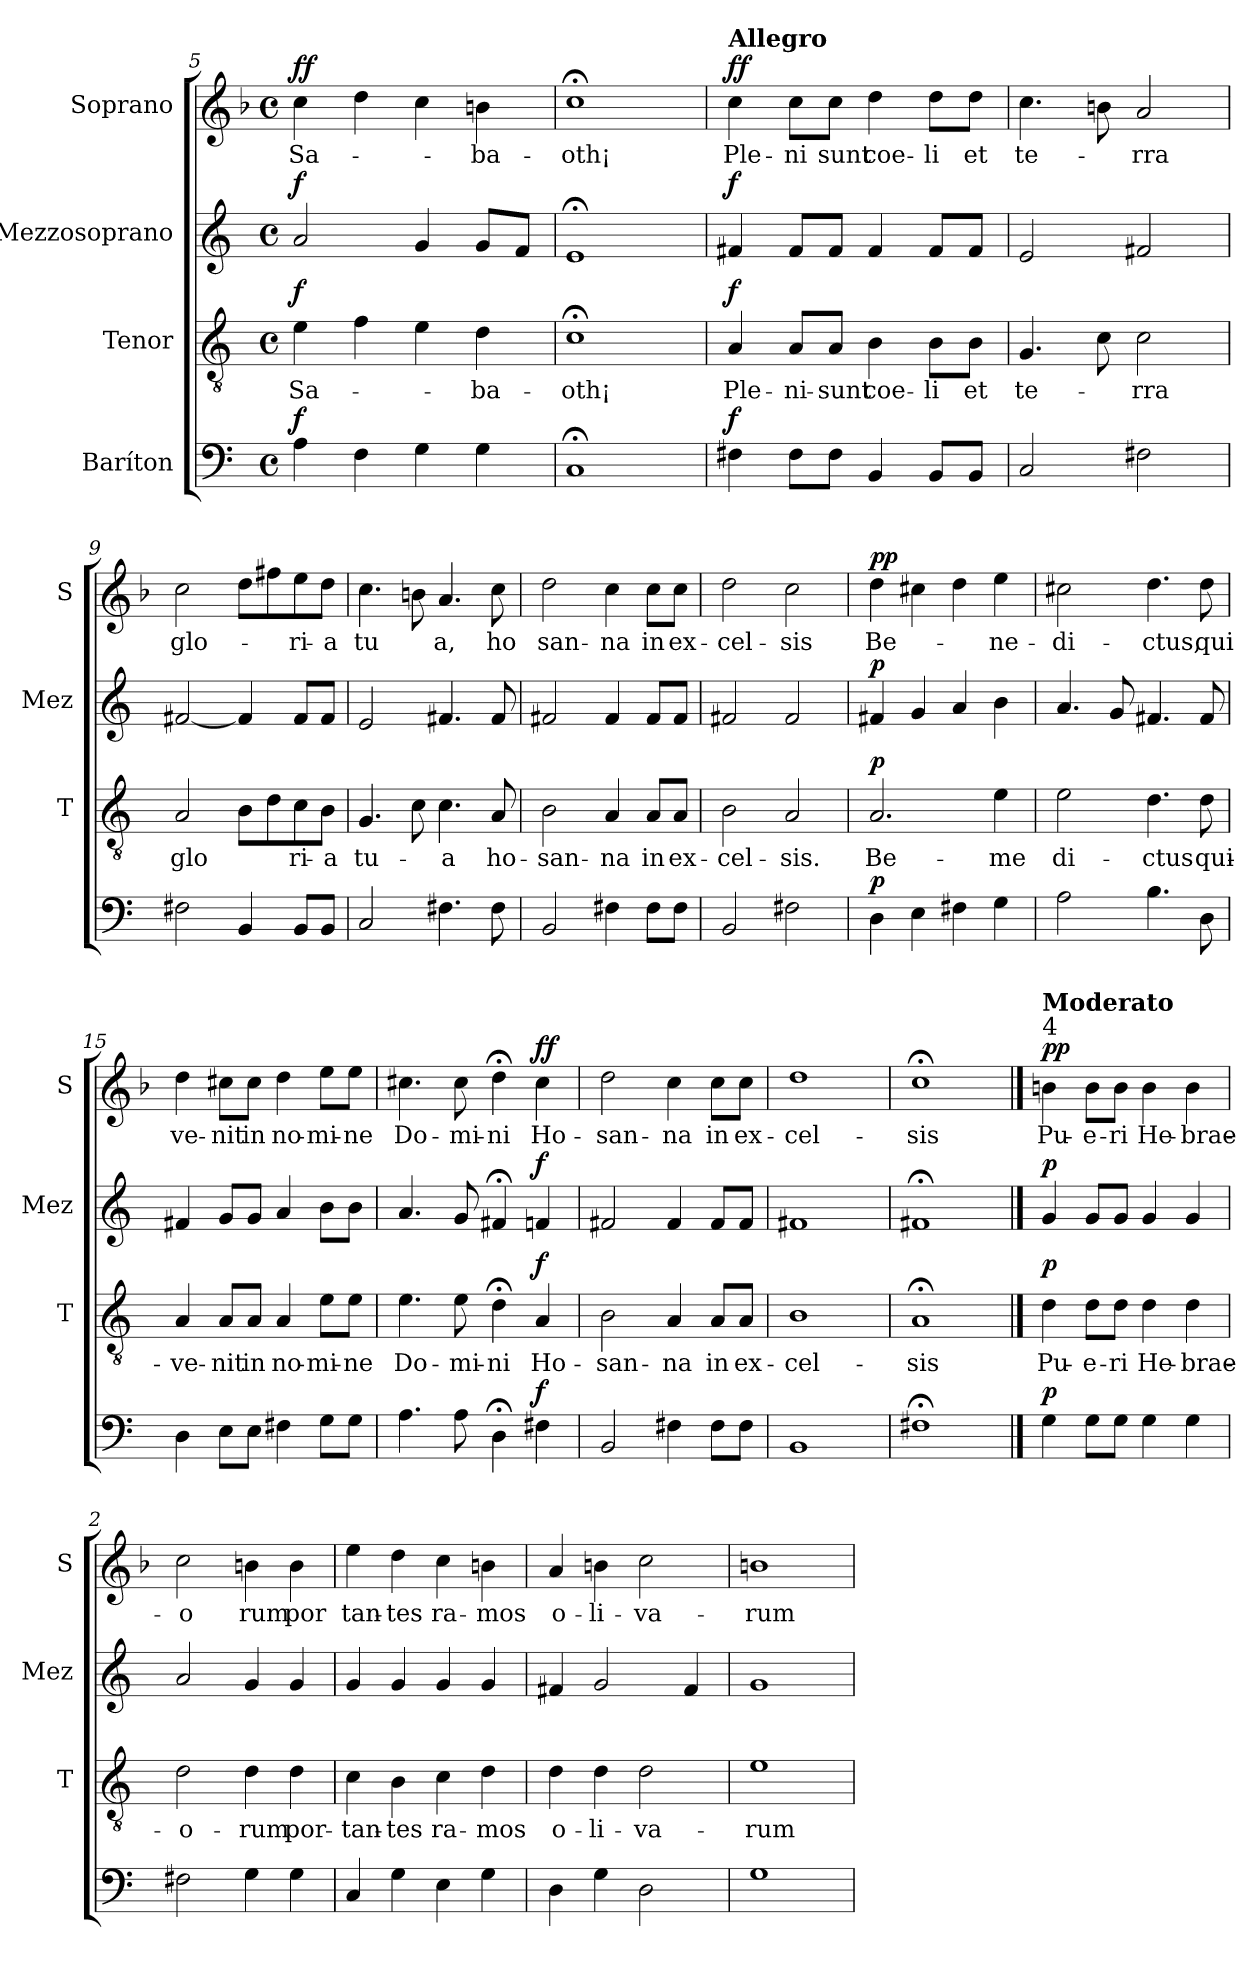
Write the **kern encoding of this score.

**kern	**dynam	**kern	**text	**dynam	**kern	**dynam	**kern	**text	**dynam
*part4	*part4	*part3	*part3	*part3	*part2	*part2	*part1	*part1	*part1
*staff4	*staff4	*staff3	*staff3	*staff3	*staff2	*staff2	*staff1	*staff1	*staff1
*I"Baríton	*	*I"Tenor	*	*	*I"Mezzosoprano	*	*I"Soprano	*	*
*	*	*I'T	*	*	*I'Mez	*	*I'S	*	*
*clefF4	*	*clefGv2	*	*	*clefG2	*	*clefG2	*	*
*k[]	*	*k[]	*	*	*k[]	*	*k[b-]	*	*
*M4/4	*	*M4/4	*	*	*M4/4	*	*M4/4	*	*
*met(c)	*	*met(c)	*	*	*met(c)	*	*met(c)	*	*
=5	=5	=5	=5	=5	=5	=5	=5	=5	=5
!	!LO:DY:a	!	!LO:LY:b	!LO:DY:a	!	!LO:DY:a	!	!LO:LY:b	!LO:DY:a
!	!	!	!	!	!	!	!	!	!LO:DY:n=1:a
4A\	f	4e\	Sa-	f	2a/	f	4cc\	Sa-	f f
4F\	.	4f\	.	.	.	.	4dd\	.	.
4G\	.	4e\	.	.	4g/	.	4cc\	.	.
!	!	!	!LO:LY:b	!	!	!	!	!LO:LY:b	!
4G\	.	4d\	-ba-	.	8g/L	.	4bn\	-ba-	.
.	.	.	.	.	8f/J	.	.	.	.
=6	=6	=6	=6	=6	=6	=6	=6	=6	=6
!	!	!	!LO:LY:b	!	!	!	!	!LO:LY:b	!
1C;<	.	1c;<	-oth¡	.	1e;<	.	1cc;<	-oth¡	.
=7	=7	=7	=7	=7	=7	=7	=7	=7	=7
!	!	!	!	!	!	!	!LO:TX:a:B:t=Allegro	!	!
!	!LO:DY:a	!	!LO:LY:b	!LO:DY:a	!	!LO:DY:a	!	!LO:LY:b	!LO:DY:a
!	!	!	!	!	!	!	!	!	!LO:DY:n=1:a
4F#X\	f	4A/	Ple-	f	4f#X/	f	4cc\	Ple-	f f
!	!	!	!LO:LY:b	!	!	!	!	!LO:LY:b	!
8F#\L	.	8A/L	-ni-	.	8f#/L	.	8cc\L	-ni	.
!	!	!	!LO:LY:b	!	!	!	!	!LO:LY:b	!
8F#\J	.	8A/J	-sunt	.	8f#/J	.	8cc\J	sunt	.
!	!	!	!LO:LY:b	!	!	!	!	!LO:LY:b	!
4BB/	.	4B\	coe-	.	4f#/	.	4dd\	coe-	.
!	!	!	!LO:LY:b	!	!	!	!	!LO:LY:b	!
8BB/L	.	8B\L	-li	.	8f#/L	.	8dd\L	-li	.
!	!	!	!LO:LY:b	!	!	!	!	!LO:LY:b	!
8BB/J	.	8B\J	et	.	8f#/J	.	8dd\J	et	.
!!LO:LB:g=z
=8	=8	=8	=8	=8	=8	=8	=8	=8	=8
!	!	!	!LO:LY:b	!	!	!	!	!LO:LY:b	!
2C/	.	4.G/	te-	.	2e/	.	4.cc\	te-	.
.	.	8c\	.	.	.	.	8bn\	.	.
!	!	!	!LO:LY:b	!	!	!	!	!LO:LY:b	!
2F#X\	.	2c\	-rra	.	2f#X/	.	2a/	-rra	.
=9	=9	=9	=9	=9	=9	=9	=9	=9	=9
!	!	!	!LO:LY:b	!	!	!	!	!LO:LY:b	!
2F#X\	.	2A/	glo	.	[2f#X/	.	2cc\	glo-	.
4BB/	.	8B\L	.	.	4f#/]	.	8dd\L	.	.
.	.	8d\	.	.	.	.	8ff#X\	.	.
!	!	!	!LO:LY:b	!	!	!	!	!LO:LY:b	!
8BB/L	.	8c\	ri-	.	8f#/L	.	8ee\	-ri-	.
!	!	!	!LO:LY:b	!	!	!	!	!LO:LY:b	!
8BB/J	.	8B\J	-a	.	8f#/J	.	8dd\J	-a	.
=10	=10	=10	=10	=10	=10	=10	=10	=10	=10
!	!	!	!LO:LY:b	!	!	!	!	!LO:LY:b	!
2C/	.	4.G/	tu-	.	2e/	.	4.cc\	tu	.
.	.	8c\	.	.	.	.	8bn\	.	.
!	!	!	!LO:LY:b	!	!	!	!	!LO:LY:b	!
4.F#X\	.	4.c\	-a	.	4.f#X/	.	4.a/	a,	.
!	!	!	!LO:LY:b	!	!	!	!	!LO:LY:b	!
8F#\	.	8A/	ho-	.	8f#/	.	8cc\	ho	.
=11	=11	=11	=11	=11	=11	=11	=11	=11	=11
!	!	!	!LO:LY:b	!	!	!	!	!LO:LY:b	!
2BB/	.	2B\	-san-	.	2f#X/	.	2dd\	san-	.
!	!	!	!LO:LY:b	!	!	!	!	!LO:LY:b	!
4F#X\	.	4A/	-na	.	4f#/	.	4cc\	-na	.
!	!	!	!LO:LY:b	!	!	!	!	!LO:LY:b	!
8F#\L	.	8A/L	in	.	8f#/L	.	8cc\L	in	.
!	!	!	!LO:LY:b	!	!	!	!	!LO:LY:b	!
8F#\J	.	8A/J	ex-	.	8f#/J	.	8cc\J	ex-	.
=12	=12	=12	=12	=12	=12	=12	=12	=12	=12
!	!	!	!LO:LY:b	!	!	!	!	!LO:LY:b	!
2BB/	.	2B\	-cel-	.	2f#X/	.	2dd\	-cel-	.
!	!	!	!LO:LY:b	!	!	!	!	!LO:LY:b	!
2F#X\	.	2A/	-sis.	.	2f#/	.	2cc\	-sis	.
=13	=13	=13	=13	=13	=13	=13	=13	=13	=13
!	!LO:DY:a	!	!LO:LY:b	!LO:DY:a	!	!LO:DY:a	!	!LO:LY:b	!LO:DY:a
!	!	!	!	!	!	!	!	!	!LO:DY:n=1:a
4D\	p	2.A/	Be-	p	4f#X/	p	4dd\	Be-	p p
4E\	.	.	.	.	4g/	.	4cc#X\	.	.
4F#X\	.	.	.	.	4a/	.	4dd\	.	.
!	!	!	!LO:LY:b	!	!	!	!	!LO:LY:b	!
4G\	.	4e\	-me	.	4b\	.	4ee\	-ne-	.
!!LO:PB:g=z
=14	=14	=14	=14	=14	=14	=14	=14	=14	=14
!	!	!	!LO:LY:b	!	!	!	!	!LO:LY:b	!
2A\	.	2e\	di-	.	4.a/	.	2cc#X\	-di-	.
.	.	.	.	.	8g/	.	.	.	.
!	!	!	!LO:LY:b	!	!	!	!	!LO:LY:b	!
4.B\	.	4.d\	-ctus	.	4.f#X/	.	4.dd\	-ctus,	.
!	!	!	!LO:LY:b	!	!	!	!	!LO:LY:b	!
8D\	.	8d\	qui-	.	8f#/	.	8dd\	qui	.
=15	=15	=15	=15	=15	=15	=15	=15	=15	=15
!	!	!	!LO:LY:b	!	!	!	!	!LO:LY:b	!
4D\	.	4A/	-ve-	.	4f#X/	.	4dd\	ve-	.
!	!	!	!LO:LY:b	!	!	!	!	!LO:LY:b	!
8E\L	.	8A/L	-nit	.	8g/L	.	8cc#X\L	-nit	.
!	!	!	!LO:LY:b	!	!	!	!	!LO:LY:b	!
8E\J	.	8A/J	in	.	8g/J	.	8cc#\J	in	.
!	!	!	!LO:LY:b	!	!	!	!	!LO:LY:b	!
4F#X\	.	4A/	no-	.	4a/	.	4dd\	no-	.
!	!	!	!LO:LY:b	!	!	!	!	!LO:LY:b	!
8G\L	.	8e\L	-mi-	.	8b\L	.	8ee\L	-mi-	.
!	!	!	!LO:LY:b	!	!	!	!	!LO:LY:b	!
8G\J	.	8e\J	-ne	.	8b\J	.	8ee\J	-ne	.
=16	=16	=16	=16	=16	=16	=16	=16	=16	=16
!	!	!	!LO:LY:b	!	!	!	!	!LO:LY:b	!
4.A\	.	4.e\	Do-	.	4.a/	.	4.cc#X\	Do-	.
!	!	!	!LO:LY:b	!	!	!	!	!LO:LY:b	!
8A\	.	8e\	-mi-	.	8g/	.	8cc#\	-mi-	.
!	!	!	!LO:LY:b	!	!	!	!	!LO:LY:b	!
4D;<\	.	4d;<\	-ni	.	4f#X;</	.	4dd;<\	-ni	.
!	!LO:DY:a	!	!LO:LY:b	!LO:DY:a	!	!LO:DY:a	!	!LO:LY:b	!LO:DY:a
!	!	!	!	!	!	!	!	!	!LO:DY:n=1:a
4F#X\	f	4A/	Ho-	f	4fn/	f	4cc#\	Ho-	f f
=17	=17	=17	=17	=17	=17	=17	=17	=17	=17
!	!	!	!LO:LY:b	!	!	!	!	!LO:LY:b	!
2BB/	.	2B\	-san-	.	2f#X/	.	2dd\	-san-	.
!	!	!	!LO:LY:b	!	!	!	!	!LO:LY:b	!
4F#X\	.	4A/	-na	.	4f#/	.	4cc\	-na	.
!	!	!	!LO:LY:b	!	!	!	!	!LO:LY:b	!
8F#\L	.	8A/L	in	.	8f#/L	.	8cc\L	in	.
!	!	!	!LO:LY:b	!	!	!	!	!LO:LY:b	!
8F#\J	.	8A/J	ex-	.	8f#/J	.	8cc\J	ex-	.
=18	=18	=18	=18	=18	=18	=18	=18	=18	=18
!	!	!	!LO:LY:b	!	!	!	!	!LO:LY:b	!
1BB	.	1B	-cel-	.	1f#X	.	1dd	-cel-	.
=19	=19	=19	=19	=19	=19	=19	=19	=19	=19
!	!	!	!LO:LY:b	!	!	!	!	!LO:LY:b	!
1F#X;<	.	1A;<	-sis	.	1f#X;<	.	1cc;<	-sis	.
!!LO:LB:g=z
==1	==1	==1	==1	==1	==1	==1	==1	==1	==1
!	!	!	!	!	!	!	!LO:TX:t=4	!	!
!	!	!	!	!	!	!	!LO:TX:a:B:t=Moderato	!	!
!	!LO:DY:a	!	!LO:LY:b	!LO:DY:a	!	!LO:DY:a	!	!LO:LY:b	!LO:DY:a
!	!	!	!	!	!	!	!	!	!LO:DY:n=1:a
4G\	p	4d\	Pu-	p	4g/	p	4bn\	Pu-	p p
!	!	!	!LO:LY:b	!	!	!	!	!LO:LY:b	!
8G\L	.	8d\L	-e-	.	8g/L	.	8b\L	-e-	.
!	!	!	!LO:LY:b	!	!	!	!	!LO:LY:b	!
8G\J	.	8d\J	-ri	.	8g/J	.	8b\J	-ri	.
!	!	!	!LO:LY:b	!	!	!	!	!LO:LY:b	!
4G\	.	4d\	He-	.	4g/	.	4b\	He-	.
!	!	!	!LO:LY:b	!	!	!	!	!LO:LY:b	!
4G\	.	4d\	-brae-	.	4g/	.	4b\	-brae-	.
=2	=2	=2	=2	=2	=2	=2	=2	=2	=2
!	!	!	!LO:LY:b	!	!	!	!	!LO:LY:b	!
2F#X\	.	2d\	-o-	.	2a/	.	2cc\	-o	.
!	!	!	!LO:LY:b	!	!	!	!	!LO:LY:b	!
4G\	.	4d\	-rum	.	4g/	.	4bn\	rum	.
!	!	!	!LO:LY:b	!	!	!	!	!LO:LY:b	!
4G\	.	4d\	por-	.	4g/	.	4b\	por	.
=3	=3	=3	=3	=3	=3	=3	=3	=3	=3
!	!	!	!LO:LY:b	!	!	!	!	!LO:LY:b	!
4C/	.	4c\	-tan-	.	4g/	.	4ee\	tan-	.
!	!	!	!LO:LY:b	!	!	!	!	!LO:LY:b	!
4G\	.	4B\	-tes	.	4g/	.	4dd\	-tes	.
!	!	!	!LO:LY:b	!	!	!	!	!LO:LY:b	!
4E\	.	4c\	ra-	.	4g/	.	4cc\	ra-	.
!	!	!	!LO:LY:b	!	!	!	!	!LO:LY:b	!
4G\	.	4d\	-mos	.	4g/	.	4bn\	-mos	.
=4	=4	=4	=4	=4	=4	=4	=4	=4	=4
!	!	!	!LO:LY:b	!	!	!	!	!LO:LY:b	!
4D\	.	4d\	o-	.	4f#X/	.	4a/	o-	.
!	!	!	!LO:LY:b	!	!	!	!	!LO:LY:b	!
4G\	.	4d\	-li-	.	2g/	.	4bn\	-li-	.
!	!	!	!LO:LY:b	!	!	!	!	!LO:LY:b	!
2D\	.	2d\	-va-	.	.	.	2cc\	-va-	.
.	.	.	.	.	4f#/	.	.	.	.
=5	=5	=5	=5	=5	=5	=5	=5	=5	=5
!	!	!	!LO:LY:b	!	!	!	!	!LO:LY:b	!
1G	.	1e	-rum	.	1g	.	1bn	-rum	.
=	=	=	=	=	=	=	=	=	=
*-	*-	*-	*-	*-	*-	*-	*-	*-	*-
